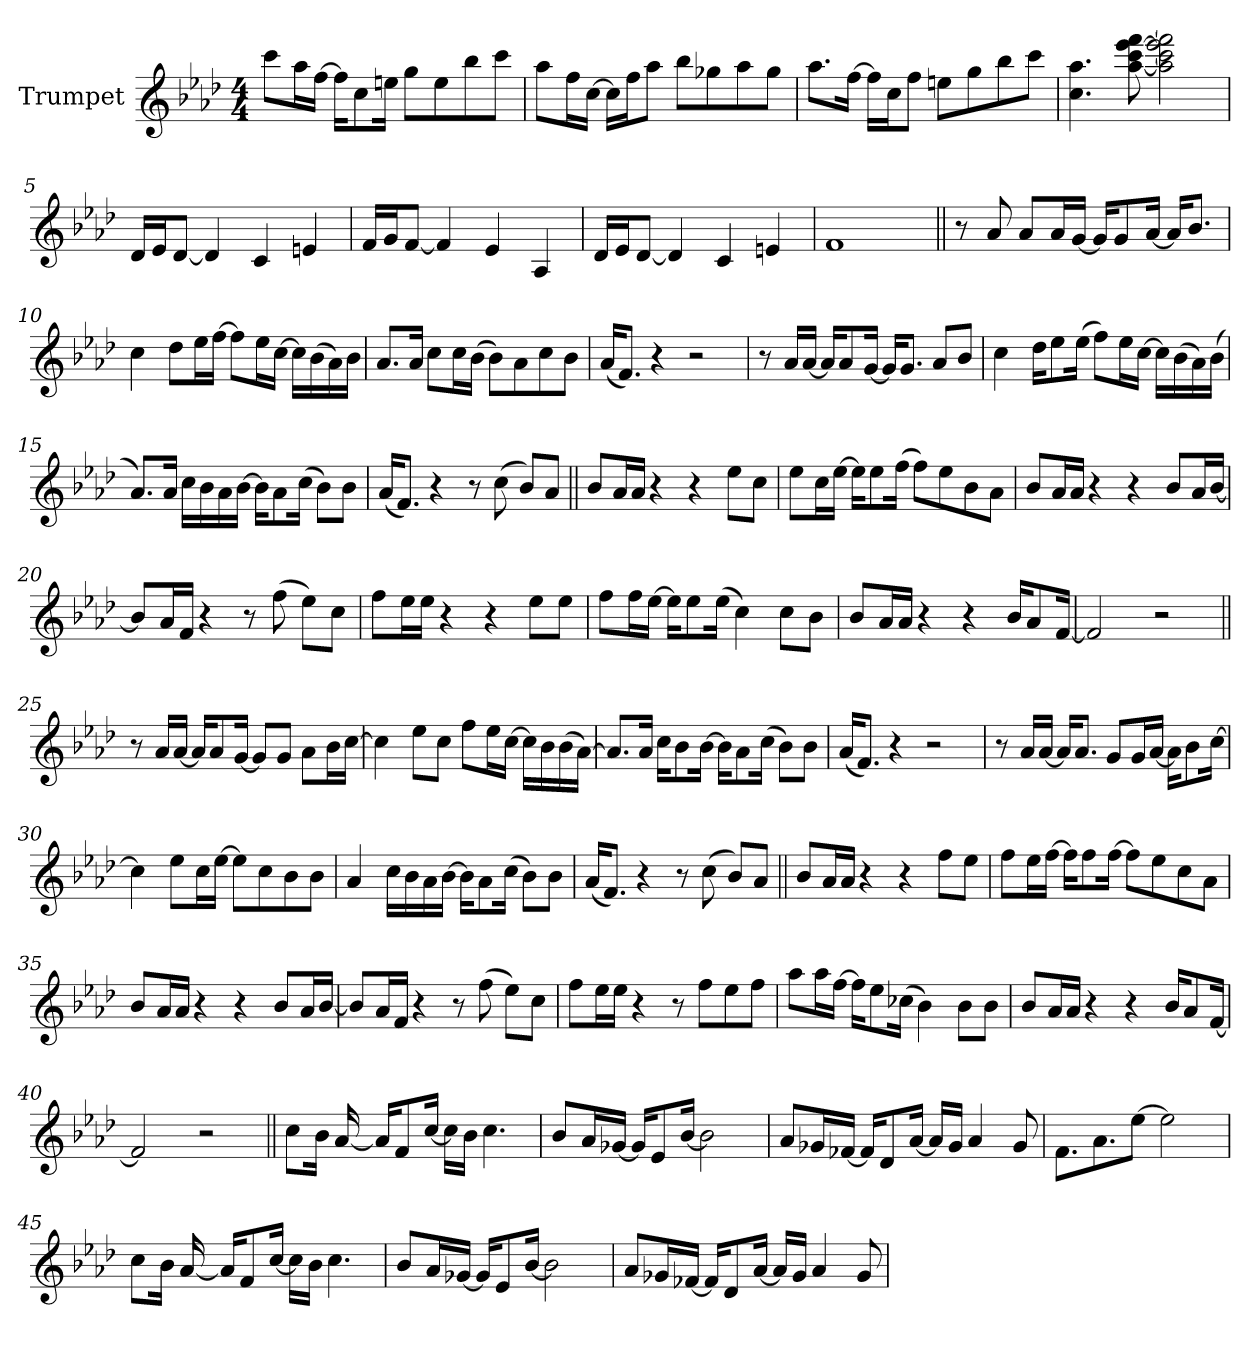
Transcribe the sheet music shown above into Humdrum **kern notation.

**kern
*part1
*staff1
*I"Trumpet
*I'Tp.
*clefG2
*k[b-e-a-d-]
*M4/4
*MM96
=1
8ccc!L
16aa-!L
[16ff!JJ
16ff!KL]
8cc!
16een!Jk
8gg!L
8ee!
8bb-!
8ccc!J
=2
8aa-!L
16ff!L
[16cc!JJ
16cc!LL]
16ff!J
8aa-!J
8bb-!L
8gg-X!
8aa-!
8gg-!J
=3
8.aa-!L
[16ff!Jk
16ff!LL]
16cc!J
8ff!J
8een!L
8gg!
8bb-!
8ccc!J
=4
4.cc! 4.aa-!
[8aa-! [8ccc! [8eee-! [8fff!
2aa-!] 2ccc!] 2eee-!] 2fff!]
=5
16d-!LL
16e-!J
[8d-!J
4d-!]
4c!
4en!
=6
16f!LL
16g!J
[8f!J
4f!]
4e-!
4A-!
=7
16d-!LL
16e-!J
[8d-!J
4d-!]
4c!
4en!
=8
1f!
=9||
8r
8a-
8a-L
16a-L
[16gJJ
16gKL]
8g
[16a-Jk
16a-KL]
8.b-J
=10
4cc
8dd-L
16ee-L
[16ffJJ
8ffL]
16ee-L
[16ccJJ
16ccLL]
(16b-
16a-)
16b-JJ
=11
8.a-L
16a-Jk
8ccL
16ccL
(16b-JJ
8b-L)
8a-
8cc
8b-J
=12
(16a-KL
8.fJ)
4r
2r
=13
8r
16a-LL
[16a-JJ
16a-KL]
8a-
[16gJk
16gKL]
8.gJ
8a-L
8b-J
=14
4cc
16dd-KL
8ee-
(16ee-Jk
8ffL)
16ee-L
[16ccJJ
16ccLL]
(16b-
16a-)
(16b-JJ
=15
8.a-L)
16a-Jk
16ccLL
16b-
16a-
[16b-JJ
16b-KL]
8a-
(16ccJk
8b-L)
8b-J
=16
(16a-KL
8.fJ)
4r
8r
(8cc
8b-L)
8a-J
=17||
8b-L
16a-L
16a-JJ
4r
4r
8ee-L
8ccJ
=18
8ee-L
16ccL
[16ee-JJ
16ee-KL]
8ee-
(16ffJk
8ffL)
8ee-
8b-
8a-J
=19
8b-L
16a-L
16a-JJ
4r
4r
8b-!L
16a-!L
[16b-!JJ
=20
8b-!L]
16a-!L
16f!JJ
4r
8r
(8ff
8ee-L)
8ccJ
=21
8ffL
16ee-L
16ee-JJ
4r
4r
8ee-L
8ee-J
=22
8ffL
16ffL
[16ee-JJ
16ee-KL]
8ee-
(16ee-Jk
4cc)
8ccL
8b-J
=23
8b-L
16a-L
16a-JJ
4r
4r
16b-KL
8a-
[16fJk
=24
2f]
2r
=25||
8r
16a-LL
[16a-JJ
16a-KL]
8a-
[16gJk
8gL]
8gJ
8a-L
16b-L
[16ccJJ
=26
4cc]
8ee-L
8ccJ
8ffL
16ee-L
[16ccJJ
16ccLL]
16b-
(16b-
[16a-JJ)
=27
8.a-L]
16a-Jk
16ccKL
8b-
[16b-Jk
16b-KL]
8a-
(16ccJk
8b-L)
8b-J
=28
(16a-KL
8.fJ)
4r
2r
=29
8r
16a-LL
[16a-JJ
16a-KL]
8.a-J
8gL
16gL
[16a-JJ
16a-KL]
8b-
[16ccJk
=30
4cc]
8ee-L
16ccL
[16ee-JJ
8ee-L]
8cc
8b-
8b-J
=31
4a-
16ccLL
16b-
16a-
[16b-JJ
16b-KL]
8a-
(16ccJk
8b-L)
8b-J
=32
(16a-KL
8.fJ)
4r
8r
(8cc
8b-L)
8a-J
=33||
8b-L
16a-L
16a-JJ
4r
4r
8ffL
8ee-J
=34
8ffL
16ee-L
[16ffJJ
16ffKL]
8ff
[16ffJk
8ffL]
8ee-
8cc
8a-J
=35
8b-L
16a-L
16a-JJ
4r
4r
8b-!L
16a-!L
[16b-!JJ
=36
8b-!L]
16a-!L
16f!JJ
4r
8r
(8ff
8ee-L)
8ccJ
=37
8ffL
16ee-L
16ee-JJ
4r
8r
8ffL
8ee-
8ffJ
=38
8aa-L
16aa-L
[16ffJJ
16ffKL]
8ee-
(16cc-XJk
4b-)
8b-L
8b-J
=39
8b-L
16a-L
16a-JJ
4r
4r
16b-KL
8a-
[16fJk
=40
2f]
2r
=41||
8cc!L
16b-!Jk
[16a-!
16a-KL]
8f!
[16ccJk
16ccLL]
16b-!JJ
4.cc!
=42
8b-!L
16a-!L
[16g-X!JJ
16g-KL]
8e-!
[16b-!Jk
2b-]
=43
8a-!L
16g-X!L
[16f-XJJ
16f-KL]
8d-!
[16a-Jk
16a-LL]
16g-!JJ
4a-!
8g-!
=44
8.f!L
8.a-!
[8ee-!J
2ee-!]
=45
8cc!L
16b-!Jk
[16a-!
16a-KL]
8f!
[16ccJk
16ccLL]
16b-!JJ
4.cc!
=46
8b-!L
16a-!L
[16g-X!JJ
16g-KL]
8e-!
[16b-!Jk
2b-]
=47
8a-!L
16g-X!L
[16f-XJJ
16f-KL]
8d-!
[16a-Jk
16a-LL]
16g-!JJ
4a-!
8g-!
=
*-
